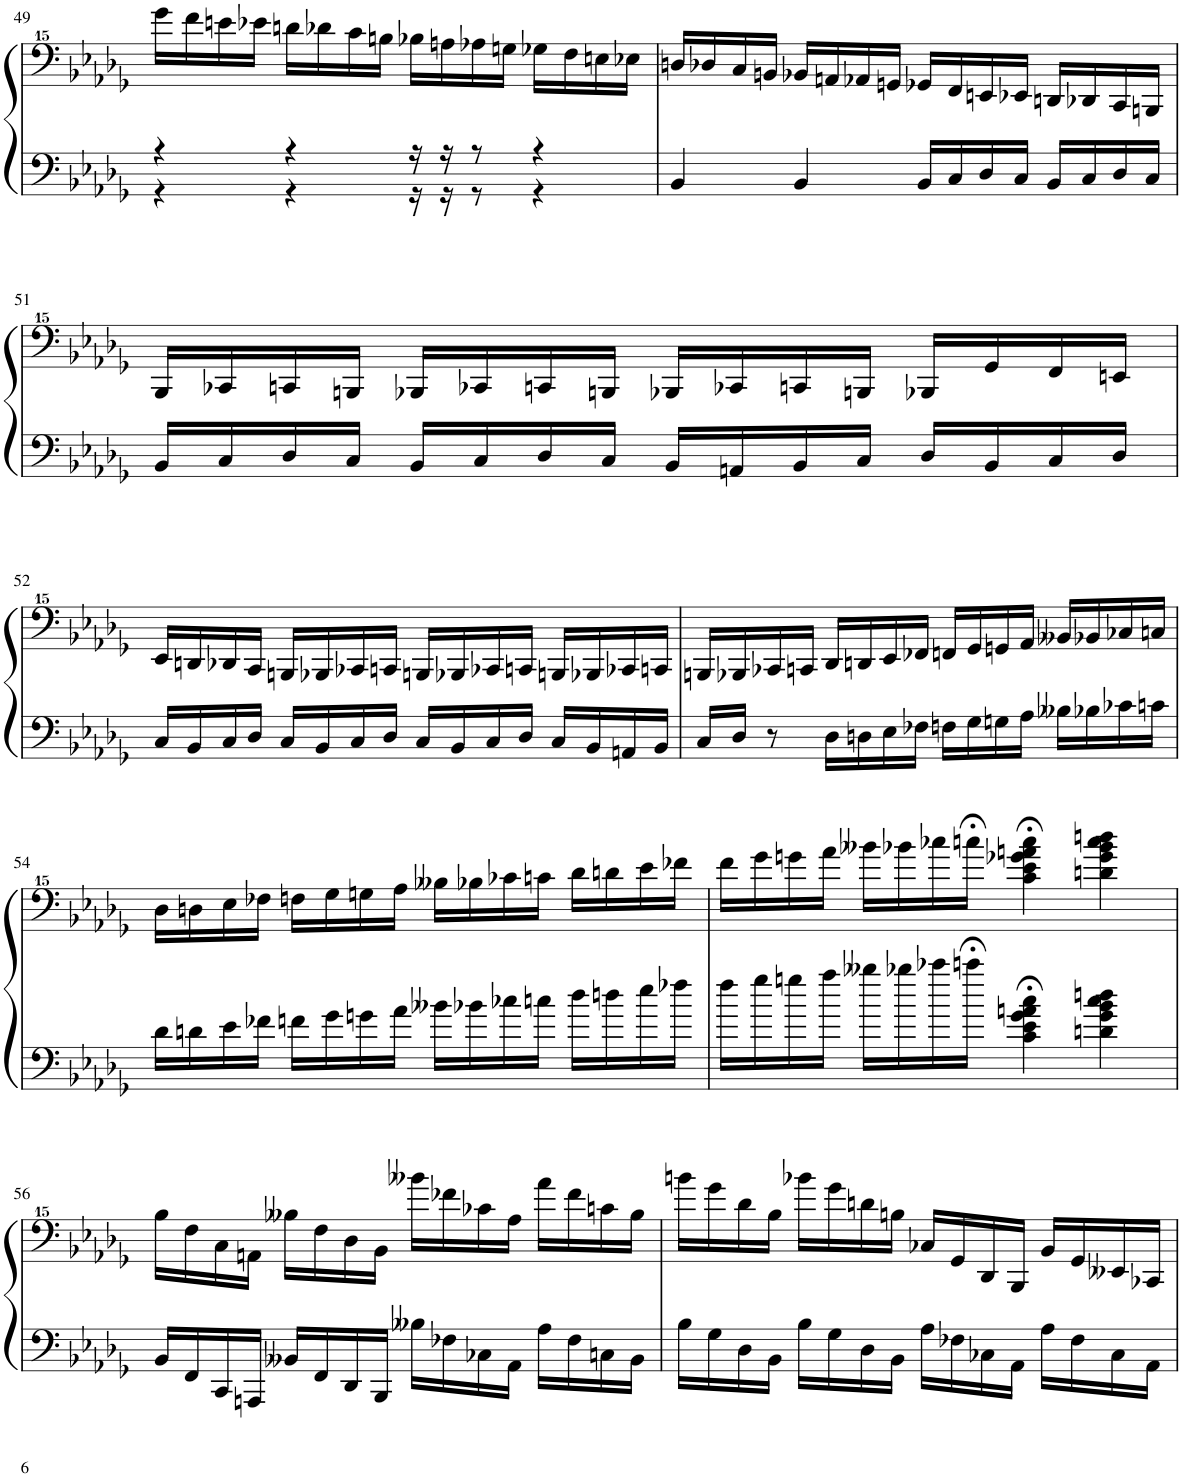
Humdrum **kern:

**kern	**kern
*part1	*part1
*staff2	*staff1
*I"Piano	*
*I'Pno.	*
!!LO:PB:g=z
*clefF4	*clefF^^4
*k[b-e-a-d-g-]	*k[b-e-a-d-g-]
*M4/4	*M4/4
=49	=49
*^	*
4r	4r	16ggg-\LL
.	.	16fff\
.	.	16eeen\
.	.	16eee-X\JJ
4r	4r	16dddn\LL
.	.	16ddd-X\
.	.	16ccc\
.	.	16bbn\JJ
16r	16r	16bb-X\LL
16r	16r	16aan\
8r	8r	16aa-X\
.	.	16ggn\JJ
4r	4r	16gg-X\LL
.	.	16ff\
.	.	16een\
.	.	16ee-X\JJ
*v	*v	*
=50	=50
4BB-/	16ddn/LL
.	16dd-X/
.	16cc/
.	16bn/JJ
4BB-/	16b-X/LL
.	16an/
.	16a-X/
.	16gn/JJ
16BB-/LL	16g-X/LL
16C/	16f/
16D-/	16en/
16C/JJ	16e-X/JJ
16BB-/LL	16dn/LL
16C/	16d-X/
16D-/	16c/
16C/JJ	16Bn/JJ
!!LO:LB:g=z
=51	=51
16BB-/LL	16B-/LL
16C/	16c-X/
16D-/	16cn/
16C/JJ	16Bn/JJ
16BB-/LL	16B-X/LL
16C/	16c-X/
16D-/	16cn/
16C/JJ	16Bn/JJ
16BB-/LL	16B-X/LL
16AAn/	16c-X/
16BB-/	16cn/
16C/JJ	16Bn/JJ
16D-/LL	16B-X/LL
16BB-/	16g-/
16C/	16f/
16D-/JJ	16en/JJ
!!LO:LB:g=z
=52	=52
16C/LL	16e-/LL
16BB-/	16dn/
16C/	16d-X/
16D-/JJ	16c/JJ
16C/LL	16Bn/LL
16BB-/	16B-X/
16C/	16c-X/
16D-/JJ	16cn/JJ
16C/LL	16Bn/LL
16BB-/	16B-X/
16C/	16c-X/
16D-/JJ	16cn/JJ
16C/LL	16Bn/LL
16BB-/	16B-X/
16AAn/	16c-X/
16BB-/JJ	16cn/JJ
=53	=53
16C/LL	16Bn/LL
16D-/JJ	16B-X/
8r	16c-X/
.	16cn/JJ
16D-\LL	16d-/LL
16Dn\	16dn/
16E-\	16e-/
16F-X\JJ	16f-X/JJ
16Fn\LL	16fn/LL
16G-\	16g-/
16Gn\	16gn/
16A-\JJ	16a-/JJ
16B--X\LL	16b--X/LL
16B-X\	16b-X/
16c-X\	16cc-X/
16cn\JJ	16ccn/JJ
!!LO:LB:g=z
=54	=54
16d-\LL	16dd-\LL
16dn\	16ddn\
16e-\	16ee-\
16f-X\JJ	16ff-X\JJ
16fn\LL	16ffn\LL
16g-\	16gg-\
16gn\	16ggn\
16a-\JJ	16aa-\JJ
16b--X\LL	16bb--X\LL
16b-X\	16bb-X\
16cc-X\	16ccc-X\
16ccn\JJ	16cccn\JJ
16dd-\LL	16ddd-\LL
16ddn\	16dddn\
16ee-\	16eee-\
16ff-X\JJ	16fff-X\JJ
=55	=55
16ff\LL	16fff\LL
16gg-\	16ggg-\
16ggn\	16gggn\
16aa-\JJ	16aaa-\JJ
16bb--X\LL	16bbb--X\LL
16bb-X\	16bbb-X\
16ccc-X\	16cccc-X\
16cccn;<\JJ	16ccccn;<\JJ
4c\;< 4e-\;< 4g-\;< 4an\;< 4cc\;<	4ccc\;< 4eee-\;< 4ggg-X\;< 4aaan\;< 4cccc\;<
4dn\ 4g-\ 4b-\ 4cc\ 4ddn\	4dddn\ 4ggg-\ 4bbb-\ 4cccc\ 4ddddn\
!!LO:LB:g=z
=56	=56
16BB-/LL	16bb-\LL
16FF/	16ff\
16CC/	16cc\
16AAAn/JJ	16an\JJ
16BB--X/LL	16bb--X\LL
16FF/	16ff\
16DD-/	16dd-\
16BBB-/JJ	16b-\JJ
16B--X\LL	16bbb--X\LL
16F-X\	16fff-X\
16C-X\	16ccc-X\
16AA-\JJ	16aa-\JJ
16A-\LL	16aaa-\LL
16F-\	16fff-\
16Cn\	16cccn\
16BB--\JJ	16bb--\JJ
=57	=57
16B-\LL	16bbbn\LL
16G-\	16ggg-\
16D-\	16ddd-\
16BB-\JJ	16bb-\JJ
16B-\LL	16bbb-X\LL
16G-\	16ggg-\
16D-\	16dddn\
16BB-\JJ	16bbn\JJ
16A-\LL	16cc-X/LL
16F-X\	16g-/
16C-X\	16d-/
16AA-\JJ	16B-/JJ
16A-\LL	16b-/LL
16F-\	16g-/
16C-\	16e--X/
16AA-\JJ	16c-X/JJ
=	=
*-	*-
